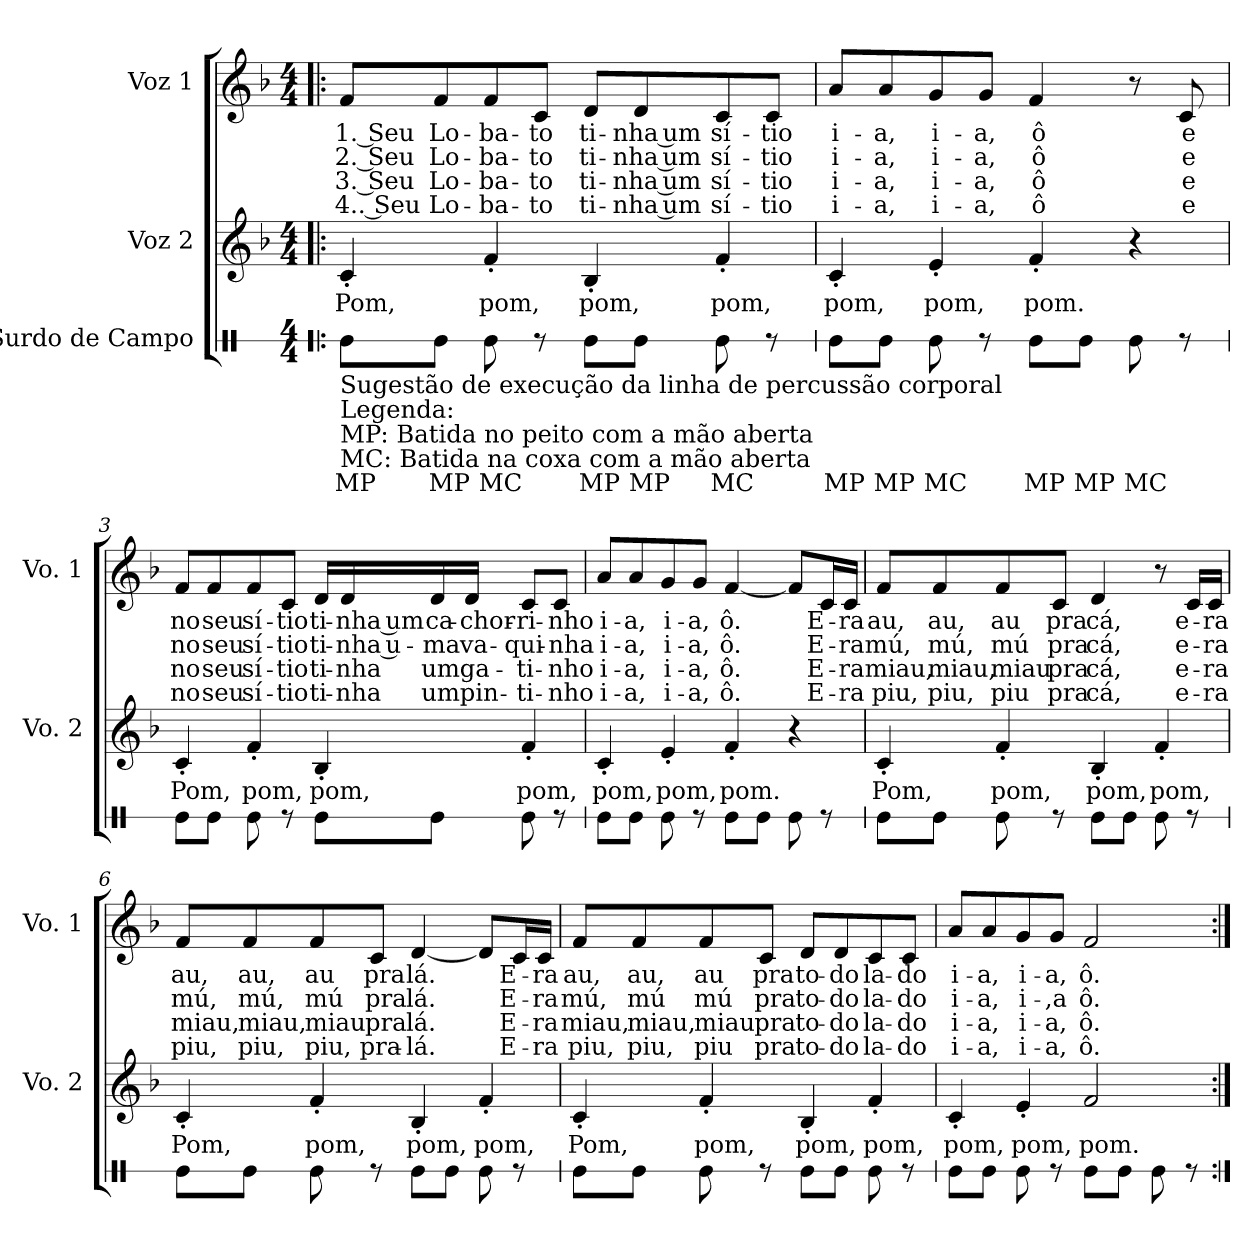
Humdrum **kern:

**kern	**text	**kern	**text	**kern	**text	**text	**text	**text
*part3	*part3	*part2	*part2	*part1	*part1	*part1	*part1	*part1
*staff3	*staff3	*staff2	*staff2	*staff1	*staff1	*staff1	*staff1	*staff1
*I"Surdo de Campo	*	*I"Voz 2	*	*I"Voz 1	*	*	*	*
*	*	*I'Vo. 2	*	*I'Vo. 1	*	*	*	*
*stria1	*	*	*	*	*	*	*	*
*clefX	*	*clefG2	*	*clefG2	*	*	*	*
*k[]	*	*k[b-]	*	*k[b-]	*	*	*	*
*M4/4	*	*M4/4	*	*M4/4	*	*	*	*
*MM90	*	*MM90	*	*MM90	*	*	*	*
=1!|:	=1!|:	=1!|:	=1!|:	=1!|:	=1!|:	=1!|:	=1!|:	=1!|:
!LO:TX:b:t=Sugestão de execução da linha de percussão corporal	!	!	!	!	!	!	!	!
!LO:TX:b:t=Legenda&colon;	!	!	!	!	!	!	!	!
!LO:TX:b:t=MP&colon; Batida no peito com a mão aberta	!	!	!	!	!	!	!	!
!LO:TX:b:t=MC&colon; Batida na coxa com a mão aberta	!	!	!	!	!	!	!	!
!	!LO:LY:b	!	!LO:LY:b	!	!LO:LY:b	!LO:LY:b	!LO:LY:b	!LO:LY:b
8Re\L	MP	4c'/	Pom,	8f/L	1. Seu	2. Seu	3. Seu	4.. Seu
!	!LO:LY:b	!	!	!	!LO:LY:b	!LO:LY:b	!LO:LY:b	!LO:LY:b
8Re\J	MP	.	.	8f/	Lo-	Lo-	Lo-	Lo-
!	!LO:LY:b	!	!LO:LY:b	!	!LO:LY:b	!LO:LY:b	!LO:LY:b	!LO:LY:b
8Re\	MC	4f'/	pom,	8f/	-ba-	-ba-	-ba-	-ba-
!	!	!	!	!	!LO:LY:b	!LO:LY:b	!LO:LY:b	!LO:LY:b
8r	.	.	.	8c/J	-to	-to	-to	-to
!	!LO:LY:b	!	!LO:LY:b	!	!LO:LY:b	!LO:LY:b	!LO:LY:b	!LO:LY:b
8Re\L	MP	4B-'/	pom,	8d/L	ti-	ti-	ti-	ti-
!	!LO:LY:b	!	!	!	!LO:LY:b	!LO:LY:b	!LO:LY:b	!LO:LY:b
8Re\J	MP	.	.	8d/	-nha um	-nha um	-nha um	-nha um
!	!LO:LY:b	!	!LO:LY:b	!	!LO:LY:b	!LO:LY:b	!LO:LY:b	!LO:LY:b
8Re\	MC	4f'/	pom,	8c/	sí-	sí-	sí-	sí-
!	!	!	!	!	!LO:LY:b	!LO:LY:b	!LO:LY:b	!LO:LY:b
8r	.	.	.	8c/J	-tio	-tio	-tio	-tio
=2	=2	=2	=2	=2	=2	=2	=2	=2
!	!LO:LY:b	!	!LO:LY:b	!	!LO:LY:b	!LO:LY:b	!LO:LY:b	!LO:LY:b
8Re\L	MP	4c'/	pom,	8a/L	i-	i-	i-	i-
!	!LO:LY:b	!	!	!	!LO:LY:b	!LO:LY:b	!LO:LY:b	!LO:LY:b
8Re\J	MP	.	.	8a/	-a,	-a,	-a,	-a,
!	!LO:LY:b	!	!LO:LY:b	!	!LO:LY:b	!LO:LY:b	!LO:LY:b	!LO:LY:b
8Re\	MC	4e'/	pom,	8g/	i-	i-	i-	i-
!	!	!	!	!	!LO:LY:b	!LO:LY:b	!LO:LY:b	!LO:LY:b
8r	.	.	.	8g/J	-a,	-a,	-a,	-a,
!	!LO:LY:b	!	!LO:LY:b	!	!LO:LY:b	!LO:LY:b	!LO:LY:b	!LO:LY:b
8Re\L	MP	4f'/	pom.	4f/	ô	ô	ô	ô
!	!LO:LY:b	!	!	!	!	!	!	!
8Re\J	MP	.	.	.	.	.	.	.
!	!LO:LY:b	!	!	!	!	!	!	!
8Re\	MC	4r	.	8r	.	.	.	.
!	!	!	!	!	!LO:LY:b	!LO:LY:b	!LO:LY:b	!LO:LY:b
8r	.	.	.	8c/	e	e	e	e
!!LO:LB:g=z
=3	=3	=3	=3	=3	=3	=3	=3	=3
!	!	!	!LO:LY:b	!	!LO:LY:b	!LO:LY:b	!LO:LY:b	!LO:LY:b
8Re\L	.	4c'/	Pom,	8f/L	no	no	no	no
!	!	!	!	!	!LO:LY:b	!LO:LY:b	!LO:LY:b	!LO:LY:b
8Re\J	.	.	.	8f/	seu	seu	seu	seu
!	!	!	!LO:LY:b	!	!LO:LY:b	!LO:LY:b	!LO:LY:b	!LO:LY:b
8Re\	.	4f'/	pom,	8f/	sí-	sí-	sí-	sí-
!	!	!	!	!	!LO:LY:b	!LO:LY:b	!LO:LY:b	!LO:LY:b
8r	.	.	.	8c/J	-tio	-tio	-tio	-tio
!	!	!	!LO:LY:b	!	!LO:LY:b	!LO:LY:b	!LO:LY:b	!LO:LY:b
8Re\L	.	4B-'/	pom,	16d/LL	ti-	ti-	ti-	ti-
!	!	!	!	!	!LO:LY:b	!LO:LY:b	!LO:LY:b	!LO:LY:b
.	.	.	.	16d/	-nha um	-nha u-	-nha	-nha
!	!	!	!	!	!LO:LY:b	!LO:LY:b	!LO:LY:b	!LO:LY:b
8Re\J	.	.	.	16d/	ca-	-ma	um	um
!	!	!	!	!	!LO:LY:b	!LO:LY:b	!LO:LY:b	!LO:LY:b
.	.	.	.	16d/JJ	-chor-	va-	ga-	pin-
!	!	!	!LO:LY:b	!	!LO:LY:b	!LO:LY:b	!LO:LY:b	!LO:LY:b
8Re\	.	4f'/	pom,	8c/L	-ri-	-qui-	-ti-	-ti-
!	!	!	!	!	!LO:LY:b	!LO:LY:b	!LO:LY:b	!LO:LY:b
8r	.	.	.	8c/J	-nho	-nha	-nho	-nho
=4	=4	=4	=4	=4	=4	=4	=4	=4
!	!	!	!LO:LY:b	!	!LO:LY:b	!LO:LY:b	!LO:LY:b	!LO:LY:b
8Re\L	.	4c'/	pom,	8a/L	i-	i-	i-	i-
!	!	!	!	!	!LO:LY:b	!LO:LY:b	!LO:LY:b	!LO:LY:b
8Re\J	.	.	.	8a/	-a,	-a,	-a,	-a,
!	!	!	!LO:LY:b	!	!LO:LY:b	!LO:LY:b	!LO:LY:b	!LO:LY:b
8Re\	.	4e'/	pom,	8g/	i-	i-	i-	i-
!	!	!	!	!	!LO:LY:b	!LO:LY:b	!LO:LY:b	!LO:LY:b
8r	.	.	.	8g/J	-a,	-a,	-a,	-a,
!	!	!	!LO:LY:b	!	!LO:LY:b	!LO:LY:b	!LO:LY:b	!LO:LY:b
8Re\L	.	4f'/	pom.	[4f/	ô.	ô.	ô.	ô.
8Re\J	.	.	.	.	.	.	.	.
8Re\	.	4r	.	8f/L]	.	.	.	.
!	!	!	!	!	!LO:LY:b	!LO:LY:b	!LO:LY:b	!LO:LY:b
8r	.	.	.	16c/L	E-	E-	E-	E-
!	!	!	!	!	!LO:LY:b	!LO:LY:b	!LO:LY:b	!LO:LY:b
.	.	.	.	16c/JJ	-ra	-ra	-ra	-ra
=5	=5	=5	=5	=5	=5	=5	=5	=5
!	!	!	!LO:LY:b	!	!LO:LY:b	!LO:LY:b	!LO:LY:b	!LO:LY:b
8Re\L	.	4c'/	Pom,	8f/L	au,	mú,	miau,	piu,
!	!	!	!	!	!LO:LY:b	!LO:LY:b	!LO:LY:b	!LO:LY:b
8Re\J	.	.	.	8f/	au,	mú,	miau,	piu,
!	!	!	!LO:LY:b	!	!LO:LY:b	!LO:LY:b	!LO:LY:b	!LO:LY:b
8Re\	.	4f'/	pom,	8f/	au	mú	miau	piu
!	!	!	!	!	!LO:LY:b	!LO:LY:b	!LO:LY:b	!LO:LY:b
8r	.	.	.	8c/J	pra	pra	pra	pra
!	!	!	!LO:LY:b	!	!LO:LY:b	!LO:LY:b	!LO:LY:b	!LO:LY:b
8Re\L	.	4B-'/	pom,	4d/	cá,	cá,	cá,	cá,
8Re\J	.	.	.	.	.	.	.	.
!	!	!	!LO:LY:b	!	!	!	!	!
8Re\	.	4f'/	pom,	8r	.	.	.	.
!	!	!	!	!	!LO:LY:b	!LO:LY:b	!LO:LY:b	!LO:LY:b
8r	.	.	.	16c/LL	e-	e-	e-	e-
!	!	!	!	!	!LO:LY:b	!LO:LY:b	!LO:LY:b	!LO:LY:b
.	.	.	.	16c/JJ	-ra	-ra	-ra	-ra
!!LO:LB:g=z
=6	=6	=6	=6	=6	=6	=6	=6	=6
!	!	!	!LO:LY:b	!	!LO:LY:b	!LO:LY:b	!LO:LY:b	!LO:LY:b
8Re\L	.	4c'/	Pom,	8f/L	au,	mú,	miau,	piu,
!	!	!	!	!	!LO:LY:b	!LO:LY:b	!LO:LY:b	!LO:LY:b
8Re\J	.	.	.	8f/	au,	mú,	miau,	piu,
!	!	!	!LO:LY:b	!	!LO:LY:b	!LO:LY:b	!LO:LY:b	!LO:LY:b
8Re\	.	4f'/	pom,	8f/	au	mú	miau	piu,
!	!	!	!	!	!LO:LY:b	!LO:LY:b	!LO:LY:b	!LO:LY:b
8r	.	.	.	8c/J	pra	pra	pra	pra-
!	!	!	!LO:LY:b	!	!LO:LY:b	!LO:LY:b	!LO:LY:b	!LO:LY:b
8Re\L	.	4B-'/	pom,	[4d/	lá.	lá.	lá.	-lá.
8Re\J	.	.	.	.	.	.	.	.
!	!	!	!LO:LY:b	!	!	!	!	!
8Re\	.	4f'/	pom,	8d/L]	.	.	.	.
!	!	!	!	!	!LO:LY:b	!LO:LY:b	!LO:LY:b	!LO:LY:b
8r	.	.	.	16c/L	E-	E-	E-	E-
!	!	!	!	!	!LO:LY:b	!LO:LY:b	!LO:LY:b	!LO:LY:b
.	.	.	.	16c/JJ	-ra	-ra	-ra	-ra
=7	=7	=7	=7	=7	=7	=7	=7	=7
!	!	!	!LO:LY:b	!	!LO:LY:b	!LO:LY:b	!LO:LY:b	!LO:LY:b
8Re\L	.	4c'/	Pom,	8f/L	au,	mú,	miau,	piu,
!	!	!	!	!	!LO:LY:b	!LO:LY:b	!LO:LY:b	!LO:LY:b
8Re\J	.	.	.	8f/	au,	mú	miau,	piu,
!	!	!	!LO:LY:b	!	!LO:LY:b	!LO:LY:b	!LO:LY:b	!LO:LY:b
8Re\	.	4f'/	pom,	8f/	au	mú	miau	piu
!	!	!	!	!	!LO:LY:b	!LO:LY:b	!LO:LY:b	!LO:LY:b
8r	.	.	.	8c/J	pra	pra	pra	pra
!	!	!	!LO:LY:b	!	!LO:LY:b	!LO:LY:b	!LO:LY:b	!LO:LY:b
8Re\L	.	4B-'/	pom,	8d/L	to-	to-	to-	to-
!	!	!	!	!	!LO:LY:b	!LO:LY:b	!LO:LY:b	!LO:LY:b
8Re\J	.	.	.	8d/	-do	-do	-do	-do
!	!	!	!LO:LY:b	!	!LO:LY:b	!LO:LY:b	!LO:LY:b	!LO:LY:b
8Re\	.	4f'/	pom,	8c/	la-	la-	la-	la-
!	!	!	!	!	!LO:LY:b	!LO:LY:b	!LO:LY:b	!LO:LY:b
8r	.	.	.	8c/J	-do	-do	-do	-do
=8	=8	=8	=8	=8	=8	=8	=8	=8
!	!	!	!LO:LY:b	!	!LO:LY:b	!LO:LY:b	!LO:LY:b	!LO:LY:b
8Re\L	.	4c'/	pom,	8a/L	i-	i-	i-	i-
!	!	!	!	!	!LO:LY:b	!LO:LY:b	!LO:LY:b	!LO:LY:b
8Re\J	.	.	.	8a/	-a,	-a,	-a,	-a,
!	!	!	!LO:LY:b	!	!LO:LY:b	!LO:LY:b	!LO:LY:b	!LO:LY:b
8Re\	.	4e'/	pom,	8g/	i-	i-	i-	i-
!	!	!	!	!	!LO:LY:b	!LO:LY:b	!LO:LY:b	!LO:LY:b
8r	.	.	.	8g/J	-a,	-,a	-a,	-a,
!	!	!	!LO:LY:b	!	!LO:LY:b	!LO:LY:b	!LO:LY:b	!LO:LY:b
8Re\L	.	2f/	pom.	2f/	ô.	ô.	ô.	ô.
8Re\J	.	.	.	.	.	.	.	.
8Re\	.	.	.	.	.	.	.	.
8r	.	.	.	.	.	.	.	.
=:|!	=:|!	=:|!	=:|!	=:|!	=:|!	=:|!	=:|!	=:|!
*-	*-	*-	*-	*-	*-	*-	*-	*-
